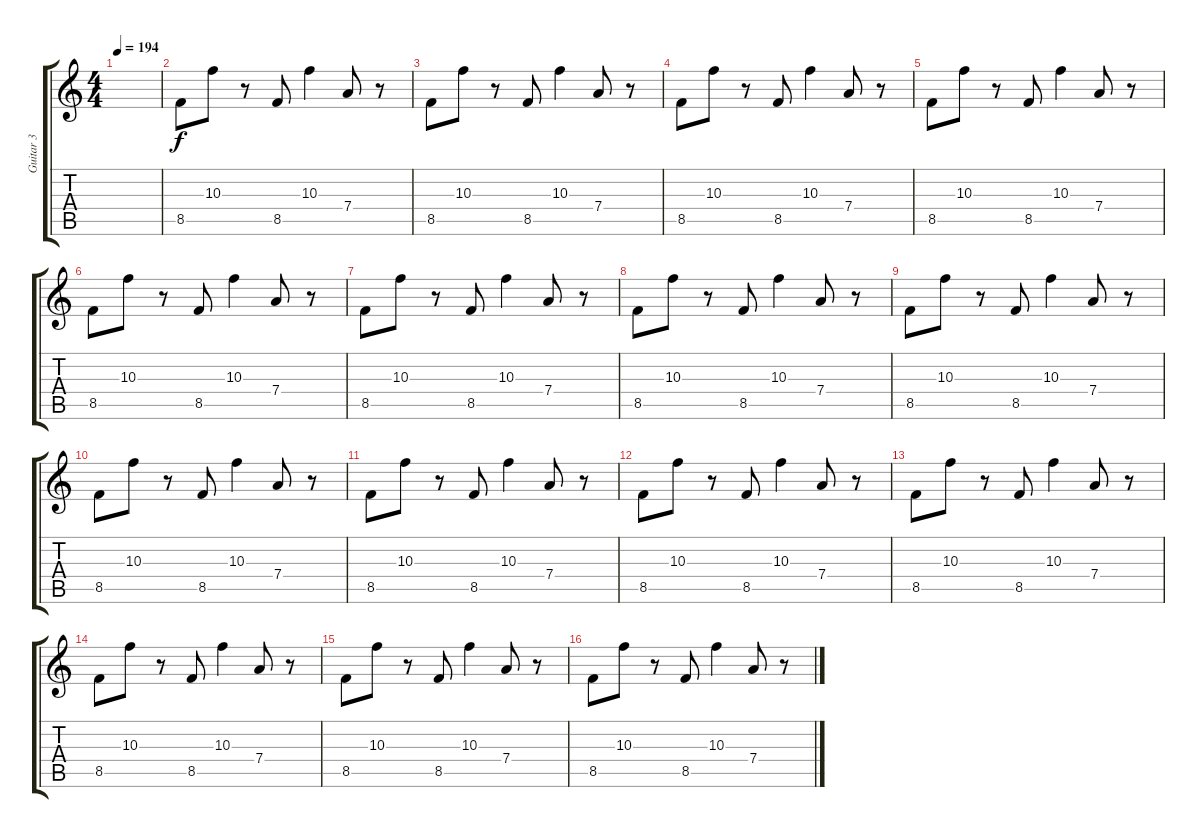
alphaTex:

\track ("Guitar 3" "Guitar 3") {instrument electricguitarclean}
\staff {score tabs}
\tuning (E4 B3 G3 D3 A2 E2) {hide}
\ts (4 4)
\tempo 194
\clef g2
\ks c
|
8.5.8{volume 5} 10.3.8 r.8 8.5.8 10.3.4 7.4.8 r.8 |
8.5.8 10.3.8 r.8 8.5.8 10.3.4 7.4.8 r.8 |
8.5.8 10.3.8 r.8 8.5.8 10.3.4 7.4.8 r.8 |
8.5.8 10.3.8 r.8 8.5.8 10.3.4 7.4.8 r.8 |
8.5.8 10.3.8 r.8 8.5.8 10.3.4 7.4.8 r.8 |
8.5.8 10.3.8 r.8 8.5.8 10.3.4 7.4.8 r.8 |
8.5.8 10.3.8 r.8 8.5.8 10.3.4 7.4.8 r.8 |
8.5.8 10.3.8 r.8 8.5.8 10.3.4 7.4.8 r.8 |
8.5.8 10.3.8 r.8 8.5.8 10.3.4 7.4.8 r.8 |
8.5.8 10.3.8 r.8 8.5.8 10.3.4 7.4.8 r.8 |
8.5.8 10.3.8 r.8 8.5.8 10.3.4 7.4.8 r.8 |
8.5.8 10.3.8 r.8 8.5.8 10.3.4 7.4.8 r.8 |
8.5.8 10.3.8 r.8 8.5.8 10.3.4 7.4.8 r.8 |
8.5.8 10.3.8 r.8 8.5.8 10.3.4 7.4.8 r.8 |
8.5.8 10.3.8 r.8 8.5.8 10.3.4 7.4.8 r.8
